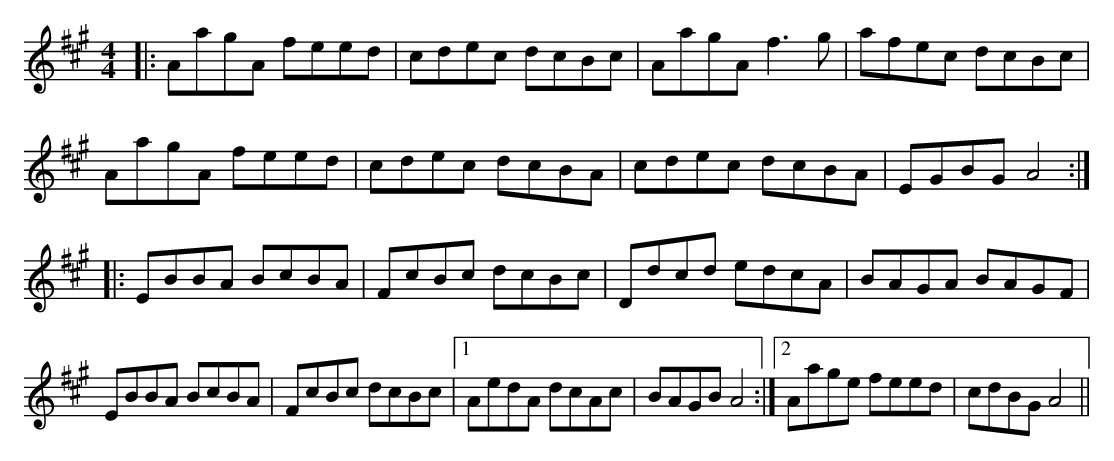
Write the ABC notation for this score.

X:1
M:4/4
K:A
|:AagA feed|cdec dcBc|AagA f3g|afec dcBc|
AagA feed|cdec dcBA|cdec dcBA|EGBG A4:|
|:EBBA BcBA|FcBc dcBc|Ddcd edcA|BAGA BAGF|
EBBA BcBA|FcBc dcBc|1 AedA dcAc|BAGB A4:|2 Aage feed|cdBG A4||
